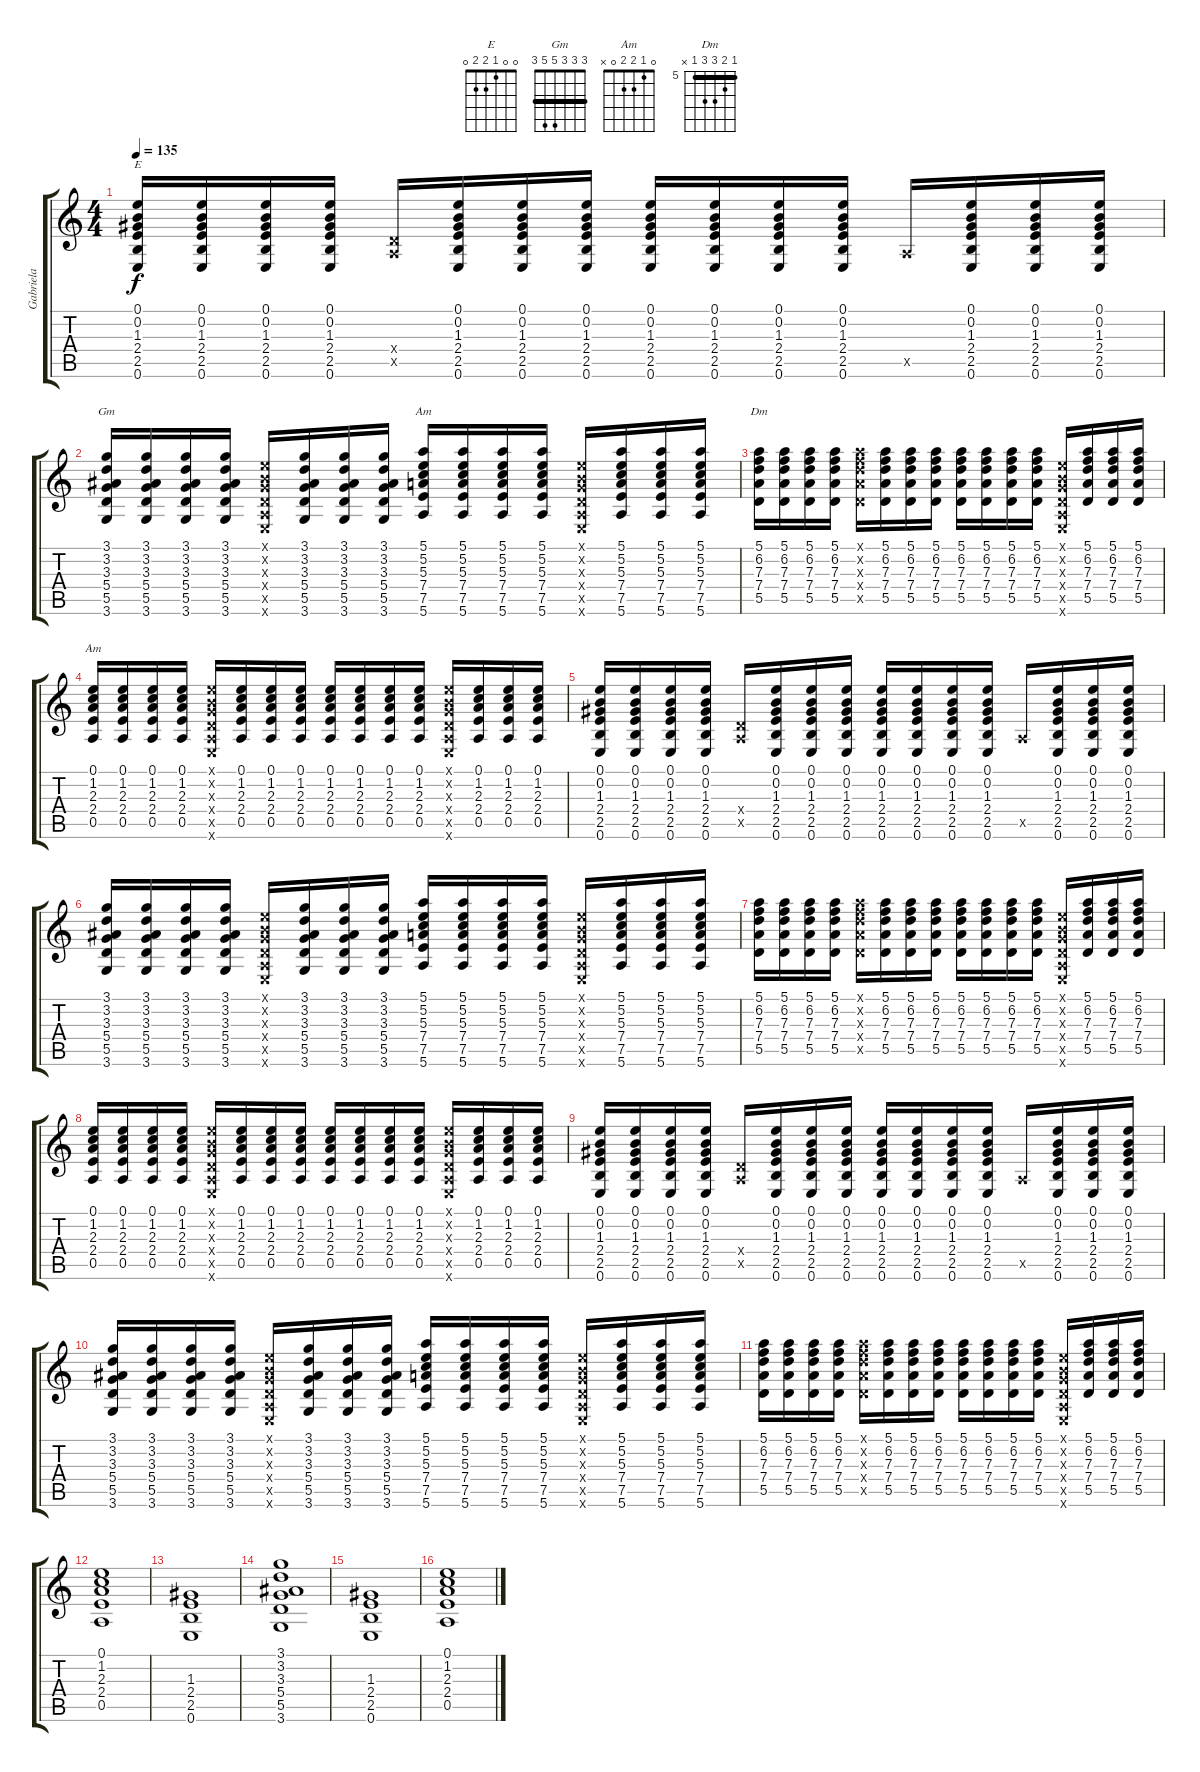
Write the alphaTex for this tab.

\track ("Gabriela" "Gabriela") {instrument acousticguitarnylon}
\staff {score tabs}
\tuning (E4 B3 G3 D3 A2 E2) {hide}
\chord ("E" 0 0 1 2 2 0)
\chord ("Gm" 3 3 3 5 5 3) {barre 3}
\chord ("Am" 5 5 5 7 7 5) {firstfret 5 barre 5}
\chord ("Dm" 5 6 7 7 5 x) {firstfret 5 barre 5}
\chord ("Am" 0 1 2 2 0 x)
\ts (4 4)
\tempo 135
\clef g2
\ks c
(0.1 0.2 1.3 2.4 2.5 0.6).16{ch "E" dy f} (0.1 0.2 1.3 2.4 2.5 0.6).16 (0.1 0.2 1.3 2.4 2.5 0.6).16 (0.1 0.2 1.3 2.4 2.5 0.6).16 (0.4{x} 0.5{x}).16 (0.1 0.2 1.3 2.4 2.5 0.6).16 (0.1 0.2 1.3 2.4 2.5 0.6).16 (0.1 0.2 1.3 2.4 2.5 0.6).16 (0.1 0.2 1.3 2.4 2.5 0.6).16 (0.1 0.2 1.3 2.4 2.5 0.6).16 (0.1 0.2 1.3 2.4 2.5 0.6).16 (0.1 0.2 1.3 2.4 2.5 0.6).16 0.5{x}.16 (0.1 0.2 1.3 2.4 2.5 0.6).16 (0.1 0.2 1.3 2.4 2.5 0.6).16 (0.1 0.2 1.3 2.4 2.5 0.6).16 |
(3.1 3.2 3.3 5.4 5.5 3.6).16{ch "Gm"} (3.1 3.2 3.3 5.4 5.5 3.6).16 (3.1 3.2 3.3 5.4 5.5 3.6).16 (3.1 3.2 3.3 5.4 5.5 3.6).16 (0.1{x} 0.2{x} 0.3{x} 0.4{x} 0.5{x} 0.6{x}).16 (3.1 3.2 3.3 5.4 5.5 3.6).16 (3.1 3.2 3.3 5.4 5.5 3.6).16 (3.1 3.2 3.3 5.4 5.5 3.6).16 (5.1 5.2 5.3 7.4 7.5 5.6).16{ch "Am"} (5.1 5.2 5.3 7.4 7.5 5.6).16 (5.1 5.2 5.3 7.4 7.5 5.6).16 (5.1 5.2 5.3 7.4 7.5 5.6).16 (0.1{x} 0.2{x} 0.3{x} 0.4{x} 0.5{x} 0.6{x}).16 (5.1 5.2 5.3 7.4 7.5 5.6).16 (5.1 5.2 5.3 7.4 7.5 5.6).16 (5.1 5.2 5.3 7.4 7.5 5.6).16 |
(5.1 6.2 7.3 7.4 5.5).16{ch "Dm"} (5.1 6.2 7.3 7.4 5.5).16 (5.1 6.2 7.3 7.4 5.5).16 (5.1 6.2 7.3 7.4 5.5).16 (5.1{x} 6.2{x} 7.3{x} 7.4{x} 5.5{x}).16 (5.1 6.2 7.3 7.4 5.5).16 (5.1 6.2 7.3 7.4 5.5).16 (5.1 6.2 7.3 7.4 5.5).16 (5.1 6.2 7.3 7.4 5.5).16 (5.1 6.2 7.3 7.4 5.5).16 (5.1 6.2 7.3 7.4 5.5).16 (5.1 6.2 7.3 7.4 5.5).16 (0.1{x} 0.2{x} 0.3{x} 0.4{x} 0.5{x} 0.6{x}).16 (5.1 6.2 7.3 7.4 5.5).16 (5.1 6.2 7.3 7.4 5.5).16 (5.1 6.2 7.3 7.4 5.5).16 |
(0.1 1.2 2.3 2.4 0.5).16{ch "Am"} (0.1 1.2 2.3 2.4 0.5).16 (0.1 1.2 2.3 2.4 0.5).16 (0.1 1.2 2.3 2.4 0.5).16 (0.1{x} 0.2{x} 0.3{x} 0.4{x} 0.5{x} 0.6{x}).16 (0.1 1.2 2.3 2.4 0.5).16 (0.1 1.2 2.3 2.4 0.5).16 (0.1 1.2 2.3 2.4 0.5).16 (0.1 1.2 2.3 2.4 0.5).16 (0.1 1.2 2.3 2.4 0.5).16 (0.1 1.2 2.3 2.4 0.5).16 (0.1 1.2 2.3 2.4 0.5).16 (0.1{x} 0.2{x} 0.3{x} 0.4{x} 0.5{x} 0.6{x}).16 (0.1 1.2 2.3 2.4 0.5).16 (0.1 1.2 2.3 2.4 0.5).16 (0.1 1.2 2.3 2.4 0.5).16 |
(0.1 0.2 1.3 2.4 2.5 0.6).16 (0.1 0.2 1.3 2.4 2.5 0.6).16 (0.1 0.2 1.3 2.4 2.5 0.6).16 (0.1 0.2 1.3 2.4 2.5 0.6).16 (0.4{x} 0.5{x}).16 (0.1 0.2 1.3 2.4 2.5 0.6).16 (0.1 0.2 1.3 2.4 2.5 0.6).16 (0.1 0.2 1.3 2.4 2.5 0.6).16 (0.1 0.2 1.3 2.4 2.5 0.6).16 (0.1 0.2 1.3 2.4 2.5 0.6).16 (0.1 0.2 1.3 2.4 2.5 0.6).16 (0.1 0.2 1.3 2.4 2.5 0.6).16 0.5{x}.16 (0.1 0.2 1.3 2.4 2.5 0.6).16 (0.1 0.2 1.3 2.4 2.5 0.6).16 (0.1 0.2 1.3 2.4 2.5 0.6).16 |
(3.1 3.2 3.3 5.4 5.5 3.6).16 (3.1 3.2 3.3 5.4 5.5 3.6).16 (3.1 3.2 3.3 5.4 5.5 3.6).16 (3.1 3.2 3.3 5.4 5.5 3.6).16 (0.1{x} 0.2{x} 0.3{x} 0.4{x} 0.5{x} 0.6{x}).16 (3.1 3.2 3.3 5.4 5.5 3.6).16 (3.1 3.2 3.3 5.4 5.5 3.6).16 (3.1 3.2 3.3 5.4 5.5 3.6).16 (5.1 5.2 5.3 7.4 7.5 5.6).16 (5.1 5.2 5.3 7.4 7.5 5.6).16 (5.1 5.2 5.3 7.4 7.5 5.6).16 (5.1 5.2 5.3 7.4 7.5 5.6).16 (0.1{x} 0.2{x} 0.3{x} 0.4{x} 0.5{x} 0.6{x}).16 (5.1 5.2 5.3 7.4 7.5 5.6).16 (5.1 5.2 5.3 7.4 7.5 5.6).16 (5.1 5.2 5.3 7.4 7.5 5.6).16 |
(5.1 6.2 7.3 7.4 5.5).16 (5.1 6.2 7.3 7.4 5.5).16 (5.1 6.2 7.3 7.4 5.5).16 (5.1 6.2 7.3 7.4 5.5).16 (5.1{x} 6.2{x} 7.3{x} 7.4{x} 5.5{x}).16 (5.1 6.2 7.3 7.4 5.5).16 (5.1 6.2 7.3 7.4 5.5).16 (5.1 6.2 7.3 7.4 5.5).16 (5.1 6.2 7.3 7.4 5.5).16 (5.1 6.2 7.3 7.4 5.5).16 (5.1 6.2 7.3 7.4 5.5).16 (5.1 6.2 7.3 7.4 5.5).16 (0.1{x} 0.2{x} 0.3{x} 0.4{x} 0.5{x} 0.6{x}).16 (5.1 6.2 7.3 7.4 5.5).16 (5.1 6.2 7.3 7.4 5.5).16 (5.1 6.2 7.3 7.4 5.5).16 |
(0.1 1.2 2.3 2.4 0.5).16 (0.1 1.2 2.3 2.4 0.5).16 (0.1 1.2 2.3 2.4 0.5).16 (0.1 1.2 2.3 2.4 0.5).16 (0.1{x} 0.2{x} 0.3{x} 0.4{x} 0.5{x} 0.6{x}).16 (0.1 1.2 2.3 2.4 0.5).16 (0.1 1.2 2.3 2.4 0.5).16 (0.1 1.2 2.3 2.4 0.5).16 (0.1 1.2 2.3 2.4 0.5).16 (0.1 1.2 2.3 2.4 0.5).16 (0.1 1.2 2.3 2.4 0.5).16 (0.1 1.2 2.3 2.4 0.5).16 (0.1{x} 0.2{x} 0.3{x} 0.4{x} 0.5{x} 0.6{x}).16 (0.1 1.2 2.3 2.4 0.5).16 (0.1 1.2 2.3 2.4 0.5).16 (0.1 1.2 2.3 2.4 0.5).16 |
(0.1 0.2 1.3 2.4 2.5 0.6).16 (0.1 0.2 1.3 2.4 2.5 0.6).16 (0.1 0.2 1.3 2.4 2.5 0.6).16 (0.1 0.2 1.3 2.4 2.5 0.6).16 (0.4{x} 0.5{x}).16 (0.1 0.2 1.3 2.4 2.5 0.6).16 (0.1 0.2 1.3 2.4 2.5 0.6).16 (0.1 0.2 1.3 2.4 2.5 0.6).16 (0.1 0.2 1.3 2.4 2.5 0.6).16 (0.1 0.2 1.3 2.4 2.5 0.6).16 (0.1 0.2 1.3 2.4 2.5 0.6).16 (0.1 0.2 1.3 2.4 2.5 0.6).16 0.5{x}.16 (0.1 0.2 1.3 2.4 2.5 0.6).16 (0.1 0.2 1.3 2.4 2.5 0.6).16 (0.1 0.2 1.3 2.4 2.5 0.6).16 |
(3.1 3.2 3.3 5.4 5.5 3.6).16 (3.1 3.2 3.3 5.4 5.5 3.6).16 (3.1 3.2 3.3 5.4 5.5 3.6).16 (3.1 3.2 3.3 5.4 5.5 3.6).16 (0.1{x} 0.2{x} 0.3{x} 0.4{x} 0.5{x} 0.6{x}).16 (3.1 3.2 3.3 5.4 5.5 3.6).16 (3.1 3.2 3.3 5.4 5.5 3.6).16 (3.1 3.2 3.3 5.4 5.5 3.6).16 (5.1 5.2 5.3 7.4 7.5 5.6).16 (5.1 5.2 5.3 7.4 7.5 5.6).16 (5.1 5.2 5.3 7.4 7.5 5.6).16 (5.1 5.2 5.3 7.4 7.5 5.6).16 (0.1{x} 0.2{x} 0.3{x} 0.4{x} 0.5{x} 0.6{x}).16 (5.1 5.2 5.3 7.4 7.5 5.6).16 (5.1 5.2 5.3 7.4 7.5 5.6).16 (5.1 5.2 5.3 7.4 7.5 5.6).16 |
(5.1 6.2 7.3 7.4 5.5).16 (5.1 6.2 7.3 7.4 5.5).16 (5.1 6.2 7.3 7.4 5.5).16 (5.1 6.2 7.3 7.4 5.5).16 (5.1{x} 6.2{x} 7.3{x} 7.4{x} 5.5{x}).16 (5.1 6.2 7.3 7.4 5.5).16 (5.1 6.2 7.3 7.4 5.5).16 (5.1 6.2 7.3 7.4 5.5).16 (5.1 6.2 7.3 7.4 5.5).16 (5.1 6.2 7.3 7.4 5.5).16 (5.1 6.2 7.3 7.4 5.5).16 (5.1 6.2 7.3 7.4 5.5).16 (0.1{x} 0.2{x} 0.3{x} 0.4{x} 0.5{x} 0.6{x}).16 (5.1 6.2 7.3 7.4 5.5).16 (5.1 6.2 7.3 7.4 5.5).16 (5.1 6.2 7.3 7.4 5.5).16 |
(0.1 1.2 2.3 2.4 0.5).1 |
(1.3 2.4 2.5 0.6).1 |
(3.1 3.2 3.3 5.4 5.5 3.6).1 |
(1.3 2.4 2.5 0.6).1 |
(0.1 1.2 2.3 2.4 0.5).1
